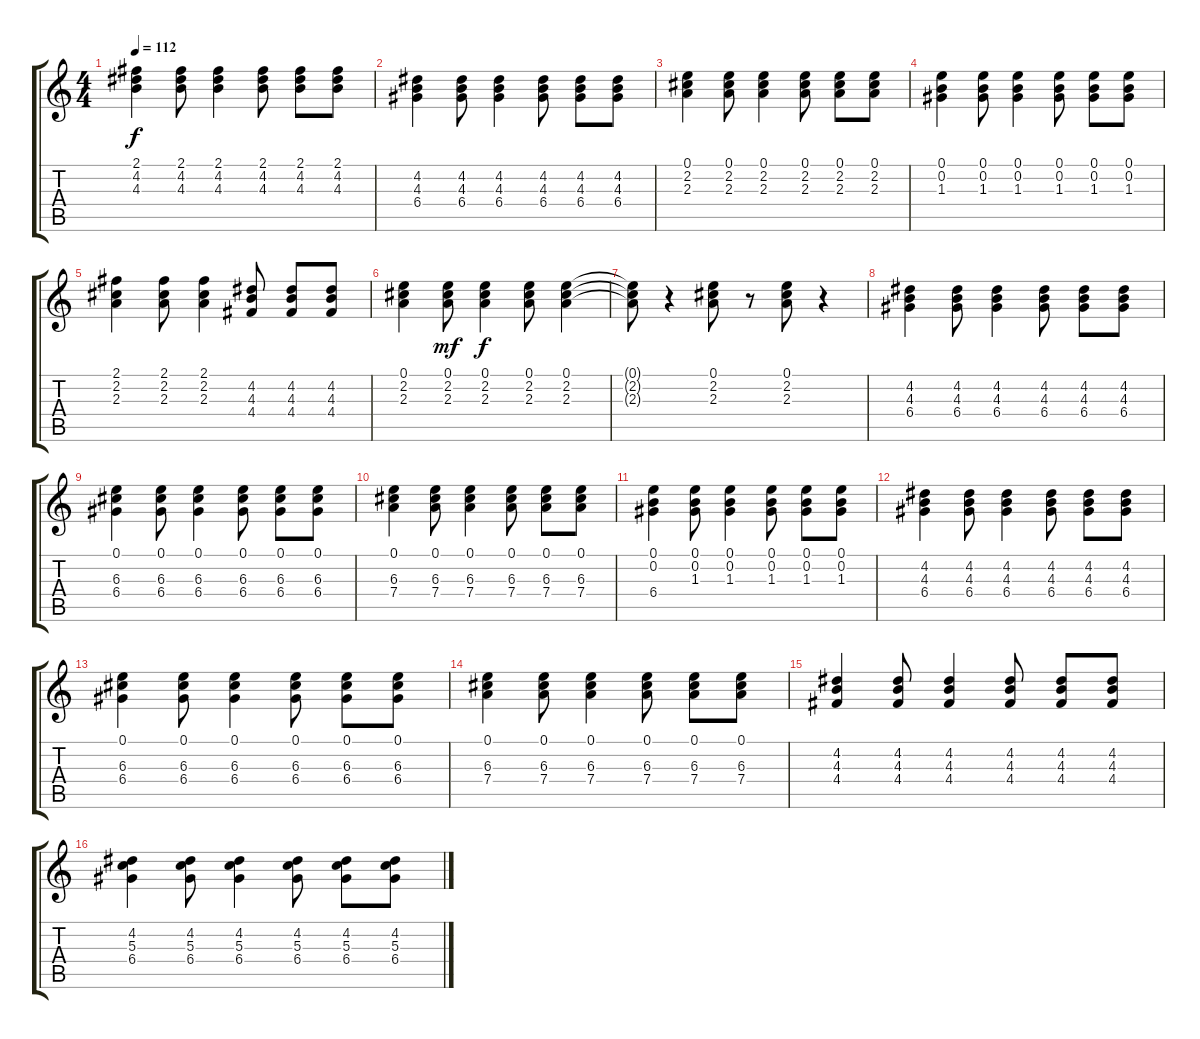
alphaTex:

\track "" {instrument acousticguitarsteel}
\staff {score tabs}
\tuning (E4 B3 G3 D3 A2 E2) {hide}
\ts (4 4)
\tempo 112
\clef g2
\ks c
(2.1 4.2 4.3).4{dy f} (2.1 4.2 4.3).8 (2.1 4.2 4.3).4 (2.1 4.2 4.3).8 (2.1 4.2 4.3).8 (2.1 4.2 4.3).8 |
(4.2 4.3 6.4).4 (4.2 4.3 6.4).8 (4.2 4.3 6.4).4 (4.2 4.3 6.4).8 (4.2 4.3 6.4).8 (4.2 4.3 6.4).8 |
(0.1 2.2 2.3).4 (0.1 2.2 2.3).8 (0.1 2.2 2.3).4 (0.1 2.2 2.3).8 (0.1 2.2 2.3).8 (0.1 2.2 2.3).8 |
(0.1 0.2 1.3).4 (0.1 0.2 1.3).8 (0.1 0.2 1.3).4 (0.1 0.2 1.3).8 (0.1 0.2 1.3).8 (0.1 0.2 1.3).8 |
(2.1 2.2 2.3).4 (2.1 2.2 2.3).8 (2.1 2.2 2.3).4 (4.2 4.3 4.4).8 (4.2 4.3 4.4).8 (4.2 4.3 4.4).8 |
(0.1 2.2 2.3).4 (0.1 2.2 2.3).8{dy mf} (0.1 2.2 2.3).4{dy f} (0.1 2.2 2.3).8 (0.1 2.2 2.3).4 |
(0.1{t} 2.2{t} 2.3{t}).8 r.4 (0.1 2.2 2.3).8 r.8 (0.1 2.2 2.3).8 r.4 |
(4.2 4.3 6.4).4 (4.2 4.3 6.4).8 (4.2 4.3 6.4).4 (4.2 4.3 6.4).8 (4.2 4.3 6.4).8 (4.2 4.3 6.4).8 |
(0.1 6.3 6.4).4 (0.1 6.3 6.4).8 (0.1 6.3 6.4).4 (0.1 6.3 6.4).8 (0.1 6.3 6.4).8 (0.1 6.3 6.4).8 |
(0.1 6.3 7.4).4 (0.1 6.3 7.4).8 (0.1 6.3 7.4).4 (0.1 6.3 7.4).8 (0.1 6.3 7.4).8 (0.1 6.3 7.4).8 |
(0.1 0.2 6.4).4 (0.1 0.2 1.3).8 (0.1 0.2 1.3).4 (0.1 0.2 1.3).8 (0.1 0.2 1.3).8 (0.1 0.2 1.3).8 |
(4.2 4.3 6.4).4 (4.2 4.3 6.4).8 (4.2 4.3 6.4).4 (4.2 4.3 6.4).8 (4.2 4.3 6.4).8 (4.2 4.3 6.4).8 |
(0.1 6.3 6.4).4 (0.1 6.3 6.4).8 (0.1 6.3 6.4).4 (0.1 6.3 6.4).8 (0.1 6.3 6.4).8 (0.1 6.3 6.4).8 |
(0.1 6.3 7.4).4 (0.1 6.3 7.4).8 (0.1 6.3 7.4).4 (0.1 6.3 7.4).8 (0.1 6.3 7.4).8 (0.1 6.3 7.4).8 |
(4.2 4.3 4.4).4 (4.2 4.3 4.4).8 (4.2 4.3 4.4).4 (4.2 4.3 4.4).8 (4.2 4.3 4.4).8 (4.2 4.3 4.4).8 |
(4.2 5.3 6.4).4 (4.2 5.3 6.4).8 (4.2 5.3 6.4).4 (4.2 5.3 6.4).8 (4.2 5.3 6.4).8 (4.2 5.3 6.4).8
